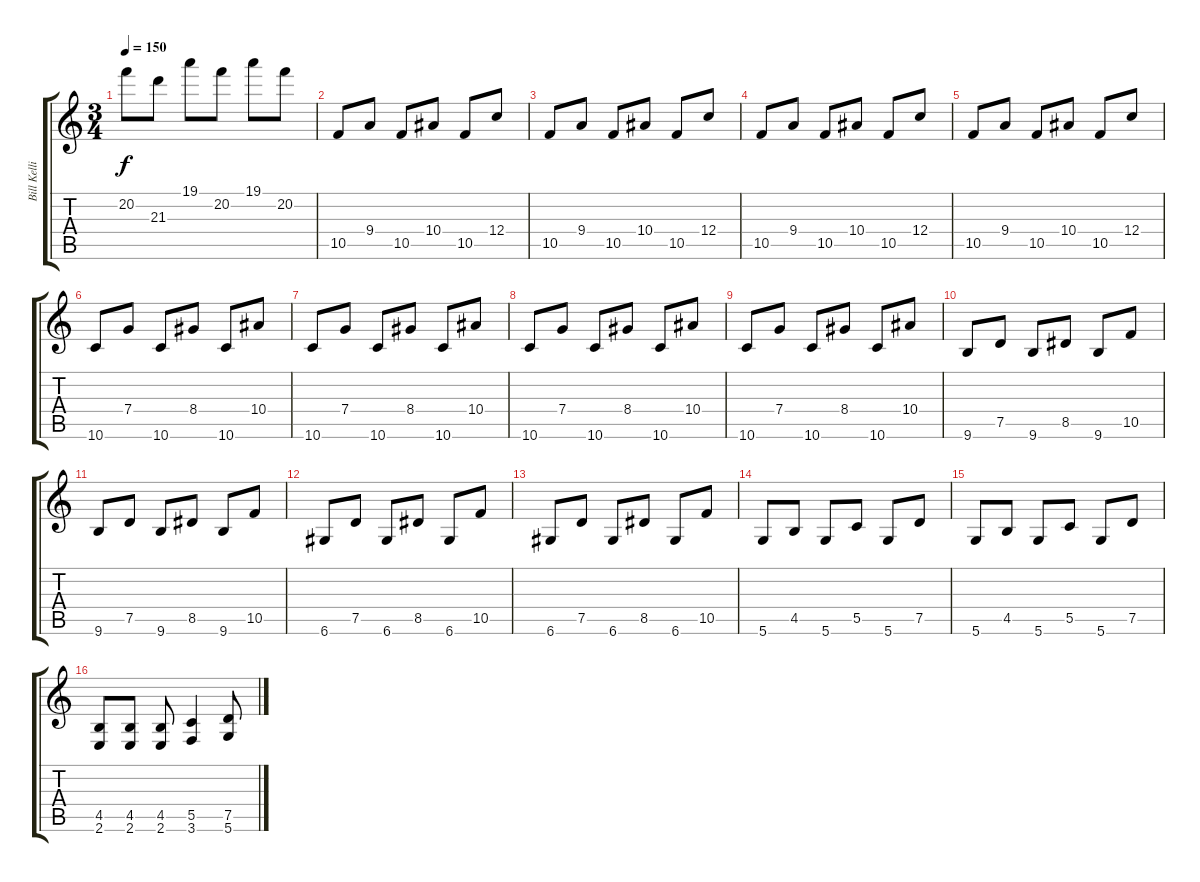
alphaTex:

\track ("Bill Kelliher" "Bill Kelli") {instrument overdrivenguitar}
\staff {score tabs}
\tuning (D4 A3 F3 C3 G2 D2) {hide}
\ts (3 4)
\tempo 150
\clef g2
\ks c
20.2.8{dy f} 21.3.8 19.1.8 20.2.8 19.1.8 20.2.8 |
10.5.8 9.4.8 10.5.8 10.4.8 10.5.8 12.4.8 |
10.5.8 9.4.8 10.5.8 10.4.8 10.5.8 12.4.8 |
10.5.8 9.4.8 10.5.8 10.4.8 10.5.8 12.4.8 |
10.5.8 9.4.8 10.5.8 10.4.8 10.5.8 12.4.8 |
10.6.8 7.4.8 10.6.8 8.4.8 10.6.8 10.4.8 |
10.6.8 7.4.8 10.6.8 8.4.8 10.6.8 10.4.8 |
10.6.8 7.4.8 10.6.8 8.4.8 10.6.8 10.4.8 |
10.6.8 7.4.8 10.6.8 8.4.8 10.6.8 10.4.8 |
9.6.8 7.5.8 9.6.8 8.5.8 9.6.8 10.5.8 |
9.6.8 7.5.8 9.6.8 8.5.8 9.6.8 10.5.8 |
6.6.8 7.5.8 6.6.8 8.5.8 6.6.8 10.5.8 |
6.6.8 7.5.8 6.6.8 8.5.8 6.6.8 10.5.8 |
5.6.8 4.5.8 5.6.8 5.5.8 5.6.8 7.5.8 |
5.6.8 4.5.8 5.6.8 5.5.8 5.6.8 7.5.8 |
(4.5 2.6).8 (4.5 2.6).8 (4.5 2.6).8 (5.5 3.6).4 (7.5 5.6).8
